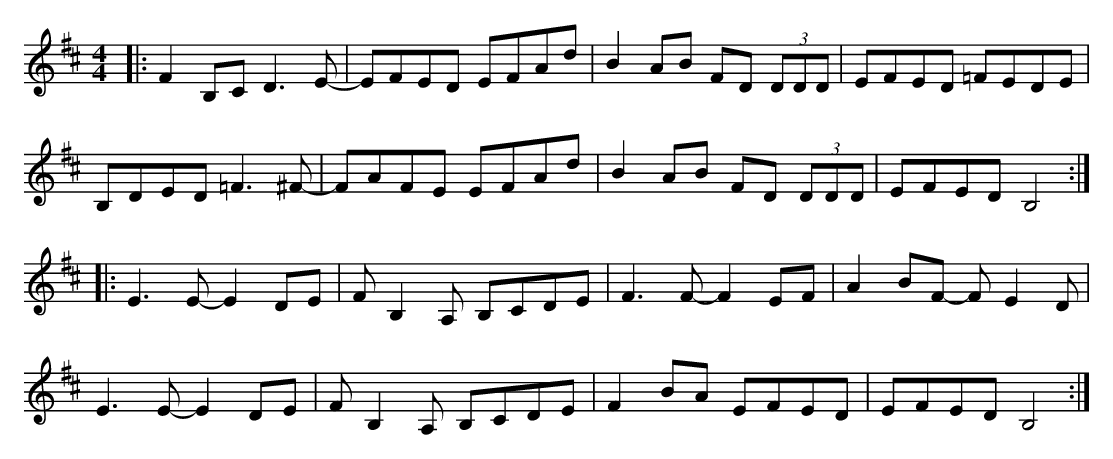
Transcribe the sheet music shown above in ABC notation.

X:1
M:4/4
K:Bmin
|:F2B,C D3E-|EFED EFAd|B2AB FD (3DDD|EFED =FEDE|
B,DED =F3^F-|FAFE EFAd|B2AB FD (3DDD|EFED B,4:|
|:E3E- E2DE|FB,2A, B,CDE|F3F- F2EF|A2BF- FE2D|
E3E- E2DE|FB,2A, B,CDE|F2BA EFED|EFED B,4:|
